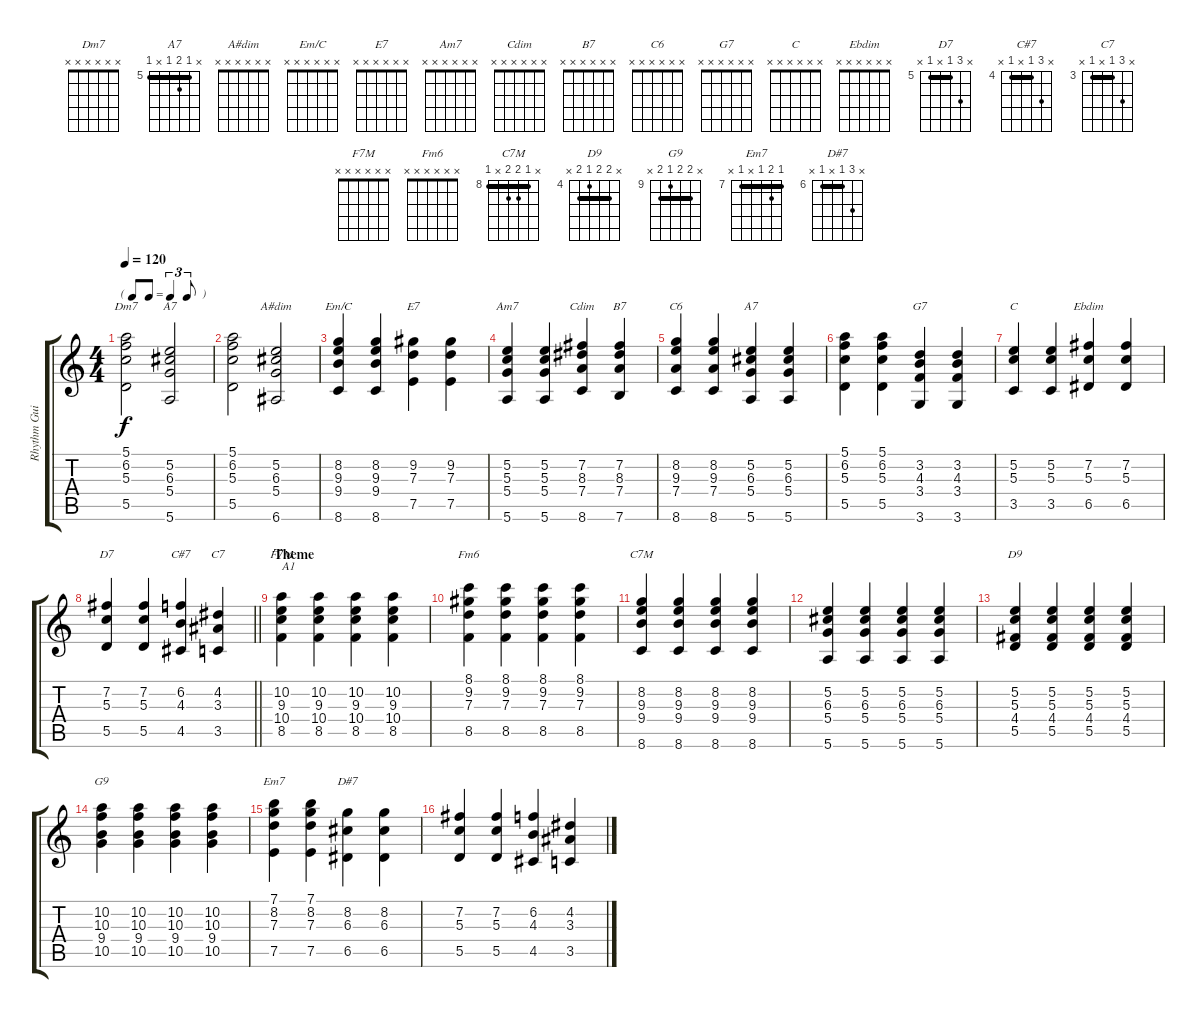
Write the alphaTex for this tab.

\track ("Rhythm Guitar" "Rhythm Gui") {instrument electricguitarjazz}
\staff {score tabs}
\tuning (E4 B3 G3 D3 A2 E2) {hide}
\chord ("Dm7" x x x x x x)
\chord ("A7" x x x x x x)
\chord ("A#dim" x x x x x x)
\chord ("Em/C" x x x x x x)
\chord ("E7" x x x x x x)
\chord ("Am7" x x x x x x)
\chord ("Cdim" x x x x x x)
\chord ("B7" x x x x x x)
\chord ("C6" x x x x x x)
\chord ("A7" x 5 6 5 x 5) {firstfret 5 barre 5}
\chord ("G7" x x x x x x)
\chord ("C" x x x x x x)
\chord ("Ebdim" x x x x x x)
\chord ("D7" x 7 5 x 5 x) {firstfret 5 barre 5}
\chord ("C#7" x 6 4 x 4 x) {firstfret 4 barre 4}
\chord ("C7" x 5 3 x 3 x) {firstfret 3 barre 3}
\chord ("F7M" x x x x x x)
\chord ("Fm6" x x x x x x)
\chord ("C7M" x 8 9 9 x 8) {firstfret 8 barre 8}
\chord ("D9" x 5 5 4 5 x) {firstfret 4 barre 5}
\chord ("G9" x 10 10 9 10 x) {firstfret 9 barre 10}
\chord ("Em7" 7 8 7 x 7 x) {firstfret 7 barre 7}
\chord ("D#7" x 8 6 x 6 x) {firstfret 6 barre 6}
\ts (4 4)
\tf triplet8th
\tempo 120
\clef g2
\ks c
(5.1 6.2 5.3 5.5).2{ch "Dm7" dy f} (5.2 6.3 5.4 5.6).2{ch "A7"} |
(5.1 6.2 5.3 5.5).2 (5.2 6.3 5.4 6.6).2{ch "A#dim"} |
(8.2 9.3 9.4 8.6).4{ch "Em/C"} (8.2 9.3 9.4 8.6).4 (9.2 7.3 7.5).4{ch "E7"} (9.2 7.3 7.5).4 |
(5.2 5.3 5.4 5.6).4{ch "Am7"} (5.2 5.3 5.4 5.6).4 (7.2 8.3 7.4 8.6).4{ch "Cdim"} (7.2 8.3 7.4 7.6).4{ch "B7"} |
(8.2 9.3 7.4 8.6).4{ch "C6"} (8.2 9.3 7.4 8.6).4 (5.2 6.3 5.4 5.6).4{ch "A7"} (5.2 6.3 5.4 5.6).4 |
(5.1 6.2 5.3 5.5).4 (5.1 6.2 5.3 5.5).4 (3.2 4.3 3.4 3.6).4{ch "G7"} (3.2 4.3 3.4 3.6).4 |
(5.2 5.3 3.5).4{ch "C"} (5.2 5.3 3.5).4 (7.2 5.3 6.5).4{ch "Ebdim"} (7.2 5.3 6.5).4 |
\barLineRight lightlight
(7.2 5.3 5.5).4{ch "D7"} (7.2 5.3 5.5).4 (6.2 4.3 4.5).4{ch "C#7"} (4.2 3.3 3.5).4{ch "C7"} |
\section ("" "Theme")
(10.2 9.3 10.4 8.5).4{ch "F7M" txt "A1"} (10.2 9.3 10.4 8.5).4 (10.2 9.3 10.4 8.5).4 (10.2 9.3 10.4 8.5).4 |
(8.1 9.2 7.3 8.5).4{ch "Fm6"} (8.1 9.2 7.3 8.5).4 (8.1 9.2 7.3 8.5).4 (8.1 9.2 7.3 8.5).4 |
(8.2 9.3 9.4 8.6).4{ch "C7M"} (8.2 9.3 9.4 8.6).4 (8.2 9.3 9.4 8.6).4 (8.2 9.3 9.4 8.6).4 |
(5.2 6.3 5.4 5.6).4 (5.2 6.3 5.4 5.6).4 (5.2 6.3 5.4 5.6).4 (5.2 6.3 5.4 5.6).4 |
(5.2 5.3 4.4 5.5).4{ch "D9"} (5.2 5.3 4.4 5.5).4 (5.2 5.3 4.4 5.5).4 (5.2 5.3 4.4 5.5).4 |
(10.2 10.3 9.4 10.5).4{ch "G9"} (10.2 10.3 9.4 10.5).4 (10.2 10.3 9.4 10.5).4 (10.2 10.3 9.4 10.5).4 |
(7.1 8.2 7.3 7.5).4{ch "Em7"} (7.1 8.2 7.3 7.5).4 (8.2 6.3 6.5).4{ch "D#7"} (8.2 6.3 6.5).4 |
(7.2 5.3 5.5).4 (7.2 5.3 5.5).4 (6.2 4.3 4.5).4 (4.2 3.3 3.5).4
